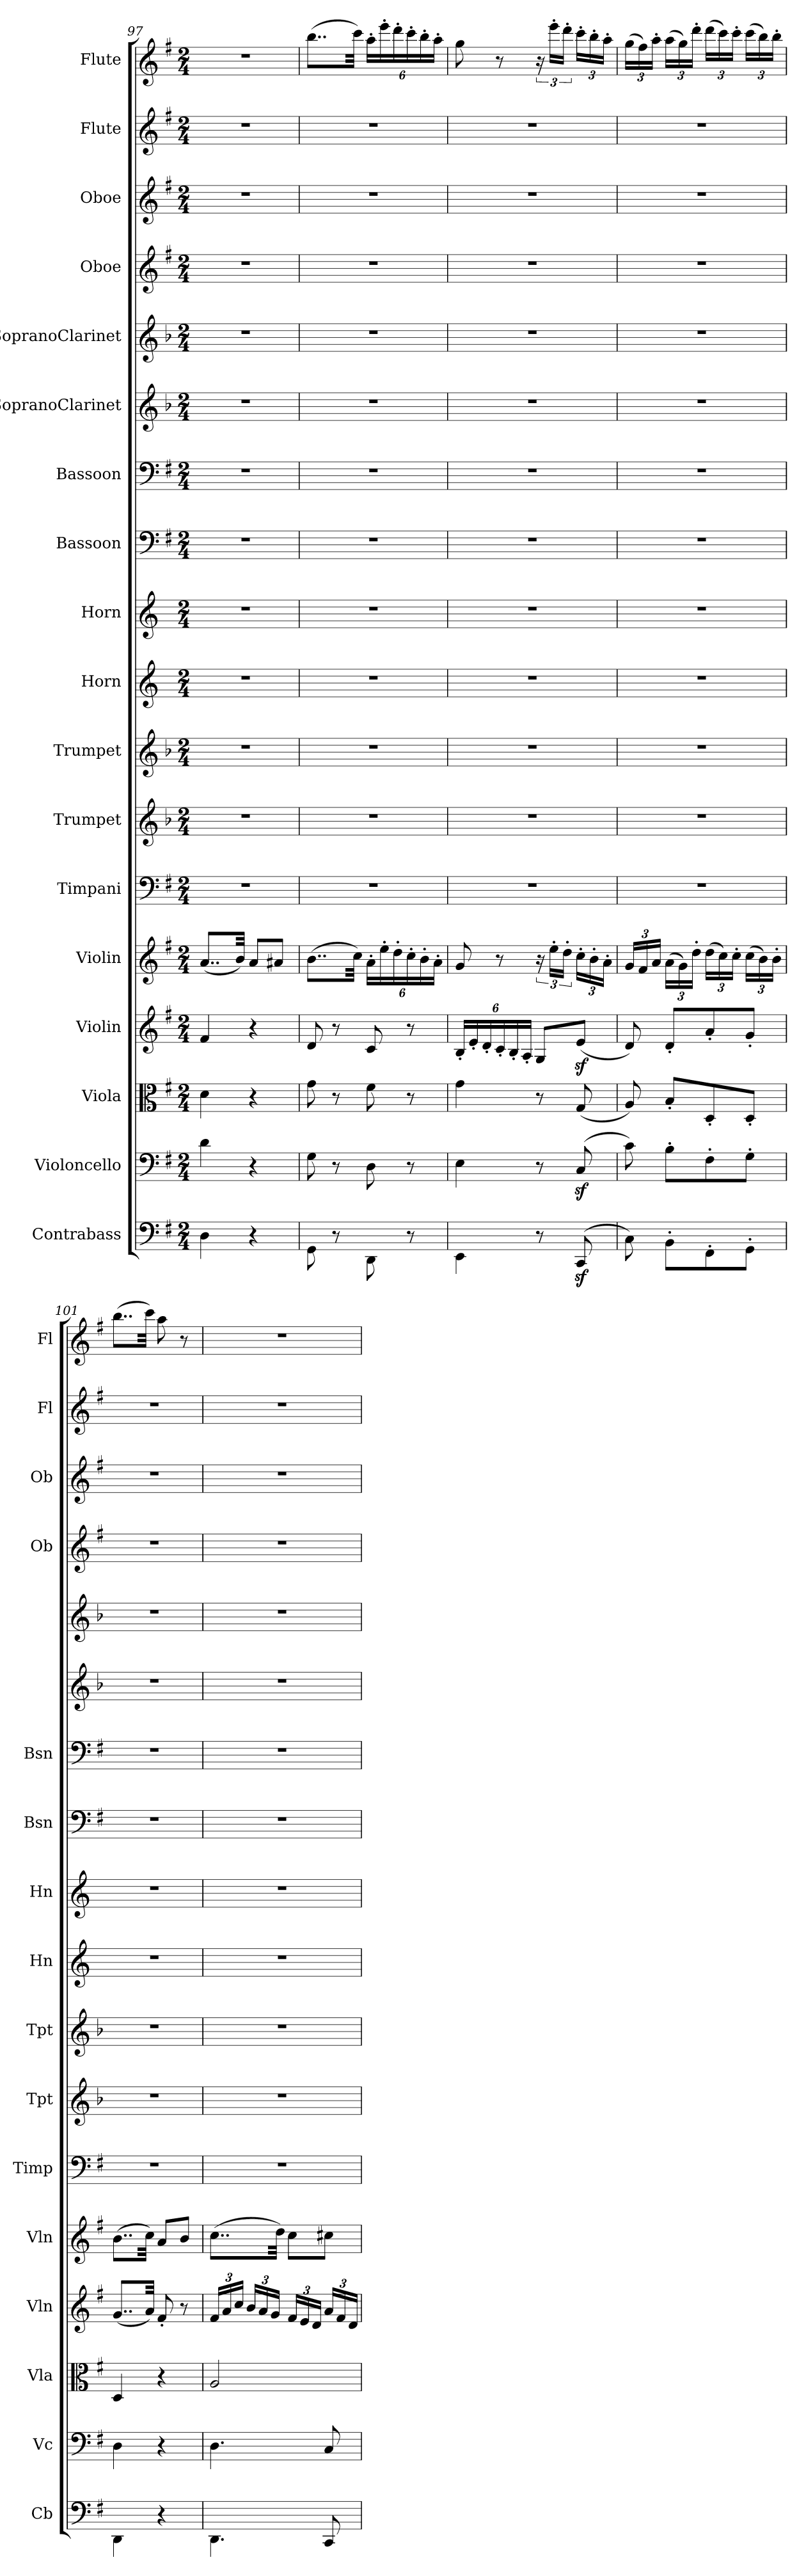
**kern	**kern	**kern	**kern	**kern	**kern	**kern	**kern	**kern	**kern	**kern	**kern	**kern	**kern	**kern	**kern	**kern	**kern
*part18	*part17	*part16	*part15	*part14	*part13	*part12	*part11	*part10	*part9	*part8	*part7	*part6	*part5	*part4	*part3	*part2	*part1
*staff18	*staff17	*staff16	*staff15	*staff14	*staff13	*staff12	*staff11	*staff10	*staff9	*staff8	*staff7	*staff6	*staff5	*staff4	*staff3	*staff2	*staff1
*I"Contrabass	*I"Violoncello	*I"Viola	*I"Violin	*I"Violin	*I"Timpani	*I"Trumpet	*I"Trumpet	*I"Horn	*I"Horn	*I"Bassoon	*I"Bassoon	*I"SopranoClarinet	*I"SopranoClarinet	*I"Oboe	*I"Oboe	*I"Flute	*I"Flute
*I'Cb	*I'Vc	*I'Vla	*I'Vln	*I'Vln	*I'Timp	*I'Tpt	*I'Tpt	*I'Hn	*I'Hn	*I'Bsn	*I'Bsn	*	*	*I'Ob	*I'Ob	*I'Fl	*I'Fl
*clefF4	*clefF4	*clefC3	*clefG2	*clefG2	*clefF4	*clefG2	*clefG2	*clefG2	*clefG2	*clefF4	*clefF4	*clefG2	*clefG2	*clefG2	*clefG2	*clefG2	*clefG2
*k[f#]	*k[f#]	*k[f#]	*k[f#]	*k[f#]	*k[f#]	*k[b-]	*k[b-]	*k[]	*k[]	*k[f#]	*k[f#]	*k[b-]	*k[b-]	*k[f#]	*k[f#]	*k[f#]	*k[f#]
*M2/4	*M2/4	*M2/4	*M2/4	*M2/4	*M2/4	*M2/4	*M2/4	*M2/4	*M2/4	*M2/4	*M2/4	*M2/4	*M2/4	*M2/4	*M2/4	*M2/4	*M2/4
=97	=97	=97	=97	=97	=97	=97	=97	=97	=97	=97	=97	=97	=97	=97	=97	=97	=97
4D\	4d\	4d\	4f#/	(8..a/L	2r	2r	2r	2r	2r	2r	2r	2r	2r	2r	2r	2r	2r
.	.	.	.	32b/Jkk)	.	.	.	.	.	.	.	.	.	.	.	.	.
4r	4r	4r	4r	8a/L	.	.	.	.	.	.	.	.	.	.	.	.	.
.	.	.	.	8a#X/J	.	.	.	.	.	.	.	.	.	.	.	.	.
=98	=98	=98	=98	=98	=98	=98	=98	=98	=98	=98	=98	=98	=98	=98	=98	=98	=98
8GG\	8G\	8g\	8d/	(8..b\L	2r	2r	2r	2r	2r	2r	2r	2r	2r	2r	2r	2r	(8..bb\L
8r	8r	8r	8r	.	.	.	.	.	.	.	.	.	.	.	.	.	.
.	.	.	.	32cc\Jkk)	.	.	.	.	.	.	.	.	.	.	.	.	32ccc\Jkk)
8DD\	8D\	8f#\	8c/	24a'\LL	.	.	.	.	.	.	.	.	.	.	.	.	24aa'\LL
.	.	.	.	24ee'\	.	.	.	.	.	.	.	.	.	.	.	.	24eee'\
.	.	.	.	24dd'\	.	.	.	.	.	.	.	.	.	.	.	.	24ddd'\
8r	8r	8r	8r	24cc'\	.	.	.	.	.	.	.	.	.	.	.	.	24ccc'\
.	.	.	.	24b'\	.	.	.	.	.	.	.	.	.	.	.	.	24bb'\
.	.	.	.	24a'\JJ	.	.	.	.	.	.	.	.	.	.	.	.	24aa'\JJ
=99	=99	=99	=99	=99	=99	=99	=99	=99	=99	=99	=99	=99	=99	=99	=99	=99	=99
4EE\	4E\	4g\	24B'/LL	8g/	2r	2r	2r	2r	2r	2r	2r	2r	2r	2r	2r	2r	8gg\
.	.	.	24e'/	.	.	.	.	.	.	.	.	.	.	.	.	.	.
.	.	.	24d'/	.	.	.	.	.	.	.	.	.	.	.	.	.	.
.	.	.	24c'/	8r	.	.	.	.	.	.	.	.	.	.	.	.	8r
.	.	.	24B'/	.	.	.	.	.	.	.	.	.	.	.	.	.	.
.	.	.	24A'/JJ	.	.	.	.	.	.	.	.	.	.	.	.	.	.
8r	8r	8r	8G/L	24r	.	.	.	.	.	.	.	.	.	.	.	.	24r
.	.	.	.	24ee'\LL	.	.	.	.	.	.	.	.	.	.	.	.	24eee'\LL
.	.	.	.	24dd'\JJ	.	.	.	.	.	.	.	.	.	.	.	.	24ddd'\JJ
(8CCz/	(8Cz/	(8G/	(8ez/J	24cc'\LL	.	.	.	.	.	.	.	.	.	.	.	.	24ccc'\LL
.	.	.	.	24b'\	.	.	.	.	.	.	.	.	.	.	.	.	24bb'\
.	.	.	.	24a'\JJ	.	.	.	.	.	.	.	.	.	.	.	.	24aa'\JJ
=100	=100	=100	=100	=100	=100	=100	=100	=100	=100	=100	=100	=100	=100	=100	=100	=100	=100
8C\)	8c\)	8A/)	8d/)	24g/LL	2r	2r	2r	2r	2r	2r	2r	2r	2r	2r	2r	2r	(24gg\LL
.	.	.	.	24f#/	.	.	.	.	.	.	.	.	.	.	.	.	24ff#\)
.	.	.	.	24a/JJ	.	.	.	.	.	.	.	.	.	.	.	.	24aa'\JJ
8BB'\L	8B'\L	8B'/L	8d'/L	(24a\LL	.	.	.	.	.	.	.	.	.	.	.	.	(24aa\LL
.	.	.	.	24g\)	.	.	.	.	.	.	.	.	.	.	.	.	24gg\)
.	.	.	.	24dd'\JJ	.	.	.	.	.	.	.	.	.	.	.	.	24ddd'\JJ
8FF#'\	8F#'\	8D'/	8a'/	(24dd\LL	.	.	.	.	.	.	.	.	.	.	.	.	(24ddd\LL
.	.	.	.	24cc\)	.	.	.	.	.	.	.	.	.	.	.	.	24ccc\)
.	.	.	.	24cc'\JJ	.	.	.	.	.	.	.	.	.	.	.	.	24ccc'\JJ
8GG'\J	8G'\J	8D'/J	8g'/J	(24cc\LL	.	.	.	.	.	.	.	.	.	.	.	.	(24ccc\LL
.	.	.	.	24b\)	.	.	.	.	.	.	.	.	.	.	.	.	24bb\)
.	.	.	.	24b'\JJ	.	.	.	.	.	.	.	.	.	.	.	.	24bb'\JJ
=101	=101	=101	=101	=101	=101	=101	=101	=101	=101	=101	=101	=101	=101	=101	=101	=101	=101
4DD\	4D\	4D/	(8..g/L	(8..b\L	2r	2r	2r	2r	2r	2r	2r	2r	2r	2r	2r	2r	(8..bb\L
.	.	.	32a/Jkk)	32cc\Jkk)	.	.	.	.	.	.	.	.	.	.	.	.	32ccc\Jkk)
4r	4r	4r	8f#'/	8a/L	.	.	.	.	.	.	.	.	.	.	.	.	8aa\
.	.	.	8r	8b/J	.	.	.	.	.	.	.	.	.	.	.	.	8r
=102	=102	=102	=102	=102	=102	=102	=102	=102	=102	=102	=102	=102	=102	=102	=102	=102	=102
4.DD\	4.D\	2A/	24f#/LL	(8..cc\L	2r	2r	2r	2r	2r	2r	2r	2r	2r	2r	2r	2r	2r
.	.	.	24a/	.	.	.	.	.	.	.	.	.	.	.	.	.	.
.	.	.	24cc/JJ	.	.	.	.	.	.	.	.	.	.	.	.	.	.
.	.	.	24b/LL	.	.	.	.	.	.	.	.	.	.	.	.	.	.
.	.	.	24a/	.	.	.	.	.	.	.	.	.	.	.	.	.	.
.	.	.	24g/JJ	.	.	.	.	.	.	.	.	.	.	.	.	.	.
.	.	.	.	32dd\Jkk)	.	.	.	.	.	.	.	.	.	.	.	.	.
.	.	.	24f#/LL	8cc\L	.	.	.	.	.	.	.	.	.	.	.	.	.
.	.	.	24e/	.	.	.	.	.	.	.	.	.	.	.	.	.	.
.	.	.	24d/JJ	.	.	.	.	.	.	.	.	.	.	.	.	.	.
8CC/	8C/	.	24a/LL	8cc#X\J	.	.	.	.	.	.	.	.	.	.	.	.	.
.	.	.	24f#/	.	.	.	.	.	.	.	.	.	.	.	.	.	.
.	.	.	24d/JJ	.	.	.	.	.	.	.	.	.	.	.	.	.	.
=	=	=	=	=	=	=	=	=	=	=	=	=	=	=	=	=	=
*-	*-	*-	*-	*-	*-	*-	*-	*-	*-	*-	*-	*-	*-	*-	*-	*-	*-
